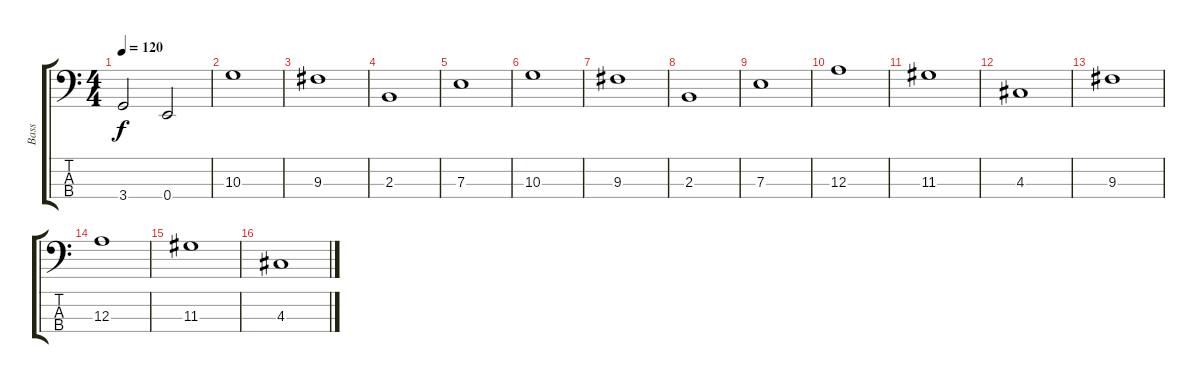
\track ("Bass" "Bass") {instrument electricbasspick}
\staff {score tabs}
\tuning (G2 D2 A1 E1) {hide}
\ts (4 4)
\tempo 120
\clef f4
\ks c
3.4.2{dy f} 0.4.2 |
10.3.1 |
9.3.1 |
2.3.1 |
7.3.1 |
10.3.1 |
9.3.1 |
2.3.1 |
7.3.1 |
12.3.1 |
11.3.1 |
4.3.1 |
9.3.1 |
12.3.1 |
11.3.1 |
4.3.1
